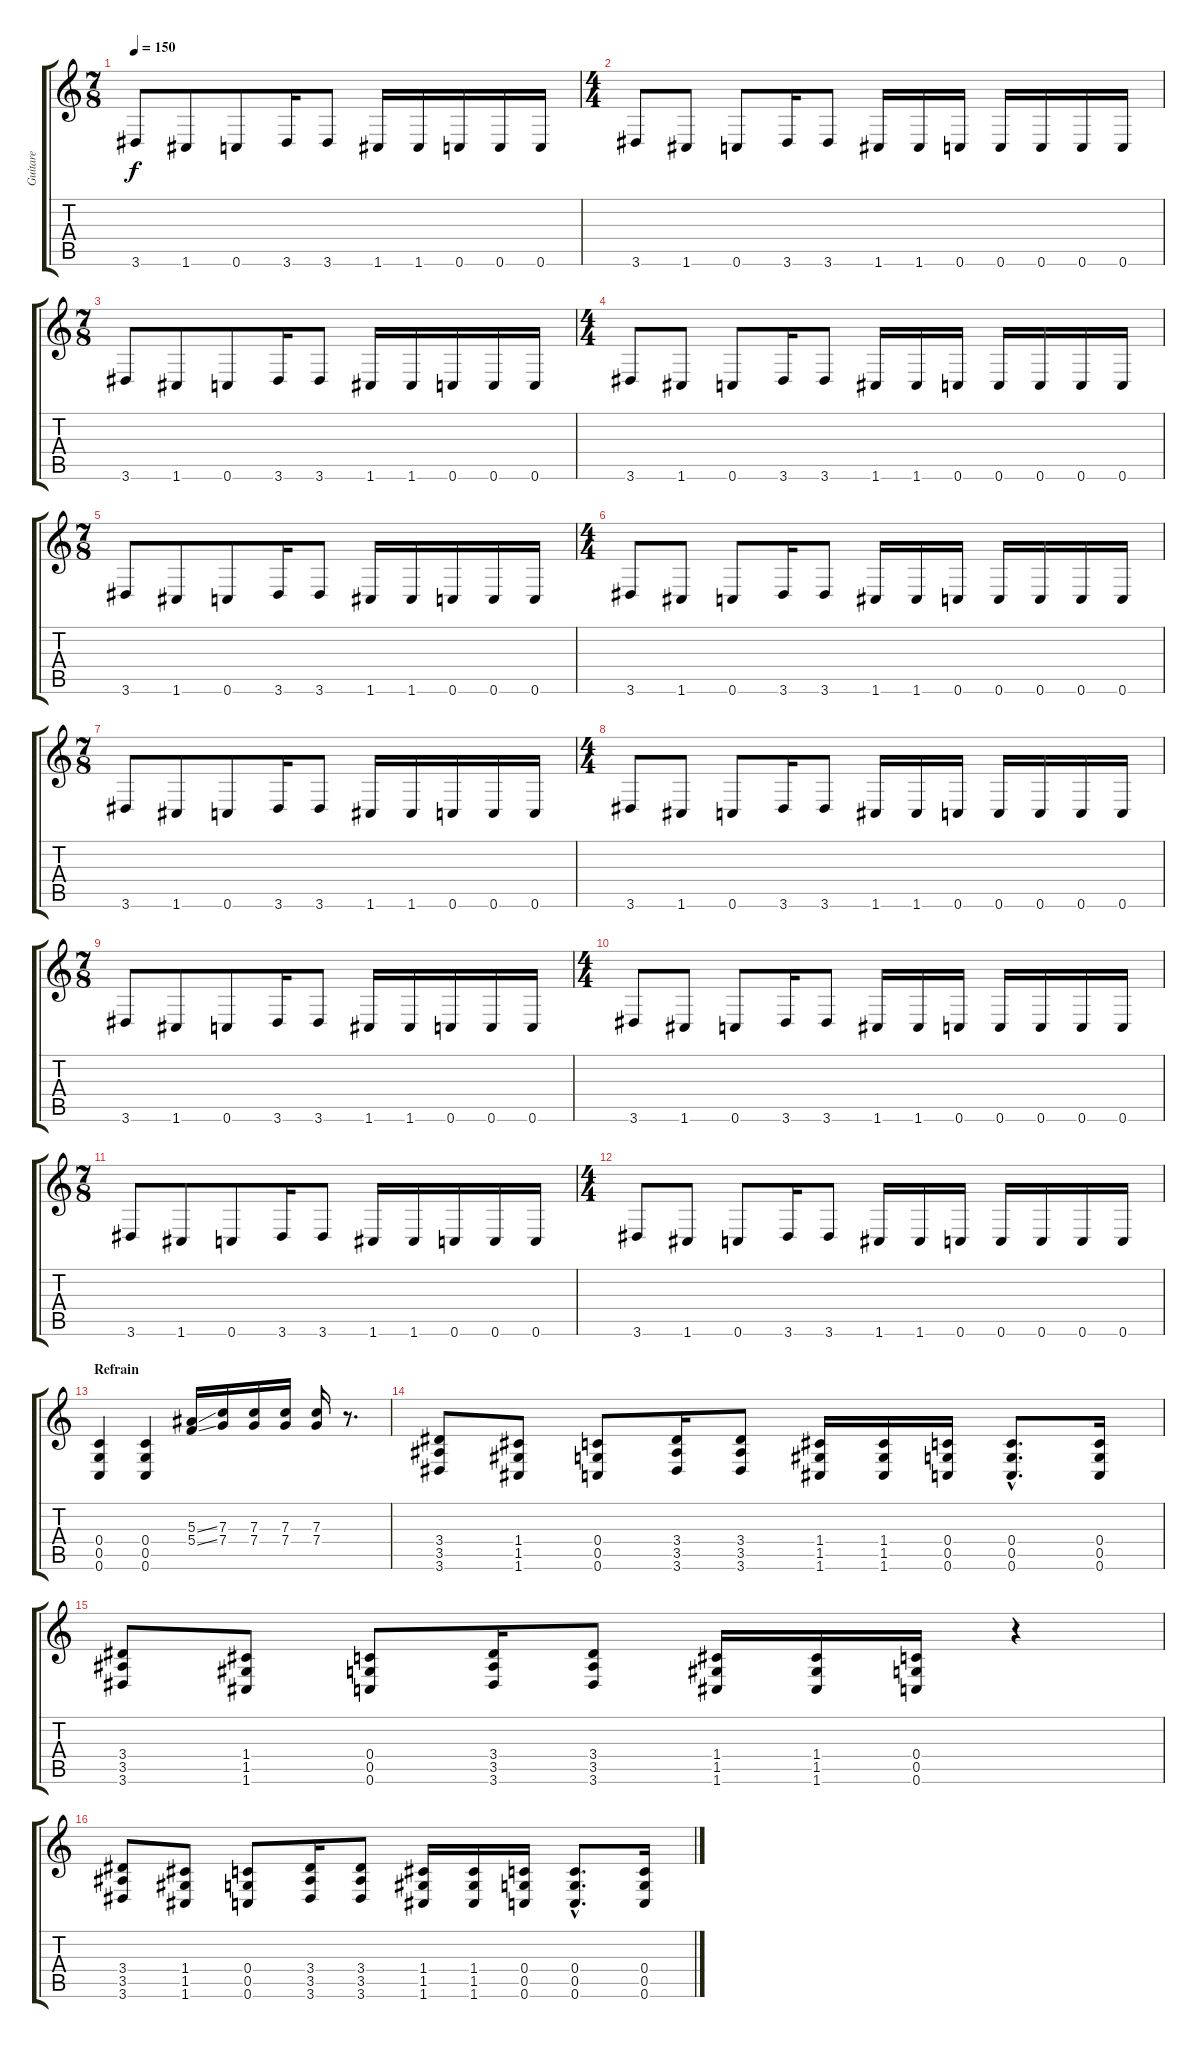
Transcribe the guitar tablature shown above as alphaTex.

\track ("Guitare" "Guitare") {instrument overdrivenguitar}
\staff {score tabs}
\tuning (D4 A3 F3 C3 G2 C2) {hide}
\ts (7 8)
\tempo 150
\clef g2
\ks c
3.6.8{dy f} 1.6.8 0.6.8 3.6.16 3.6.8 1.6.16 1.6.16 0.6.16 0.6.16 0.6.16 |
\ts (4 4)
3.6.8 1.6.8 0.6.8 3.6.16 3.6.8 1.6.16 1.6.16 0.6.16 0.6.16 0.6.16 0.6.16 0.6.16 |
\ts (7 8)
3.6.8 1.6.8 0.6.8 3.6.16 3.6.8 1.6.16 1.6.16 0.6.16 0.6.16 0.6.16 |
\ts (4 4)
3.6.8 1.6.8 0.6.8 3.6.16 3.6.8 1.6.16 1.6.16 0.6.16 0.6.16 0.6.16 0.6.16 0.6.16 |
\ts (7 8)
3.6.8 1.6.8 0.6.8 3.6.16 3.6.8 1.6.16 1.6.16 0.6.16 0.6.16 0.6.16 |
\ts (4 4)
3.6.8 1.6.8 0.6.8 3.6.16 3.6.8 1.6.16 1.6.16 0.6.16 0.6.16 0.6.16 0.6.16 0.6.16 |
\ts (7 8)
3.6.8 1.6.8 0.6.8 3.6.16 3.6.8 1.6.16 1.6.16 0.6.16 0.6.16 0.6.16 |
\ts (4 4)
3.6.8 1.6.8 0.6.8 3.6.16 3.6.8 1.6.16 1.6.16 0.6.16 0.6.16 0.6.16 0.6.16 0.6.16 |
\ts (7 8)
3.6.8 1.6.8 0.6.8 3.6.16 3.6.8 1.6.16 1.6.16 0.6.16 0.6.16 0.6.16 |
\ts (4 4)
3.6.8 1.6.8 0.6.8 3.6.16 3.6.8 1.6.16 1.6.16 0.6.16 0.6.16 0.6.16 0.6.16 0.6.16 |
\ts (7 8)
3.6.8 1.6.8 0.6.8 3.6.16 3.6.8 1.6.16 1.6.16 0.6.16 0.6.16 0.6.16 |
\ts (4 4)
3.6.8 1.6.8 0.6.8 3.6.16 3.6.8 1.6.16 1.6.16 0.6.16 0.6.16 0.6.16 0.6.16 0.6.16 |
\section ("" "Refrain")
(0.4 0.5 0.6).4 (0.4 0.5 0.6).4 (5.3{ss} 5.4{ss}).16 (7.3 7.4).16 (7.3 7.4).16 (7.3 7.4).16 (7.3 7.4).16 r.8{d} |
(3.4 3.5 3.6).8 (1.4 1.5 1.6).8 (0.4 0.5 0.6).8 (3.4 3.5 3.6).16 (3.4 3.5 3.6).8 (1.4 1.5 1.6).16 (1.4 1.5 1.6).16 (0.4 0.5 0.6).16 (0.4{hac} 0.5{hac} 0.6{hac}).8{d} (0.4 0.5 0.6).16 |
(3.4 3.5 3.6).8 (1.4 1.5 1.6).8 (0.4 0.5 0.6).8 (3.4 3.5 3.6).16 (3.4 3.5 3.6).8 (1.4 1.5 1.6).16 (1.4 1.5 1.6).16 (0.4 0.5 0.6).16 r.4 |
(3.4 3.5 3.6).8 (1.4 1.5 1.6).8 (0.4 0.5 0.6).8 (3.4 3.5 3.6).16 (3.4 3.5 3.6).8 (1.4 1.5 1.6).16 (1.4 1.5 1.6).16 (0.4 0.5 0.6).16 (0.4{hac} 0.5{hac} 0.6{hac}).8{d} (0.4 0.5 0.6).16
